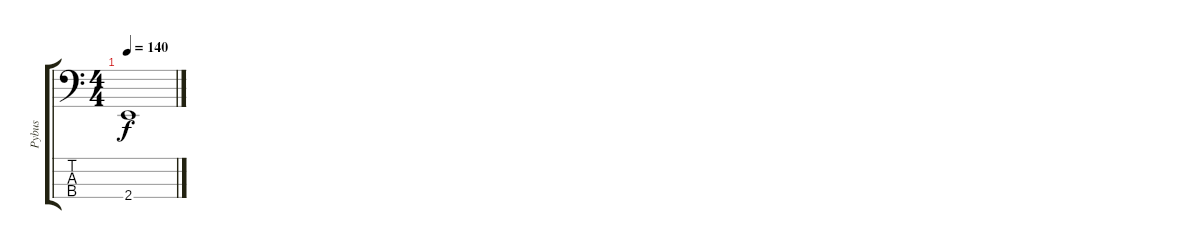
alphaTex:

\track ("Pybus" "Pybus") {instrument electricbassfinger}
\staff {score tabs}
\tuning (F2 C2 G1 D1) {hide}
\ts (4 4)
\tempo 140
\clef f4
\ks c
2.4.1{dy f}
